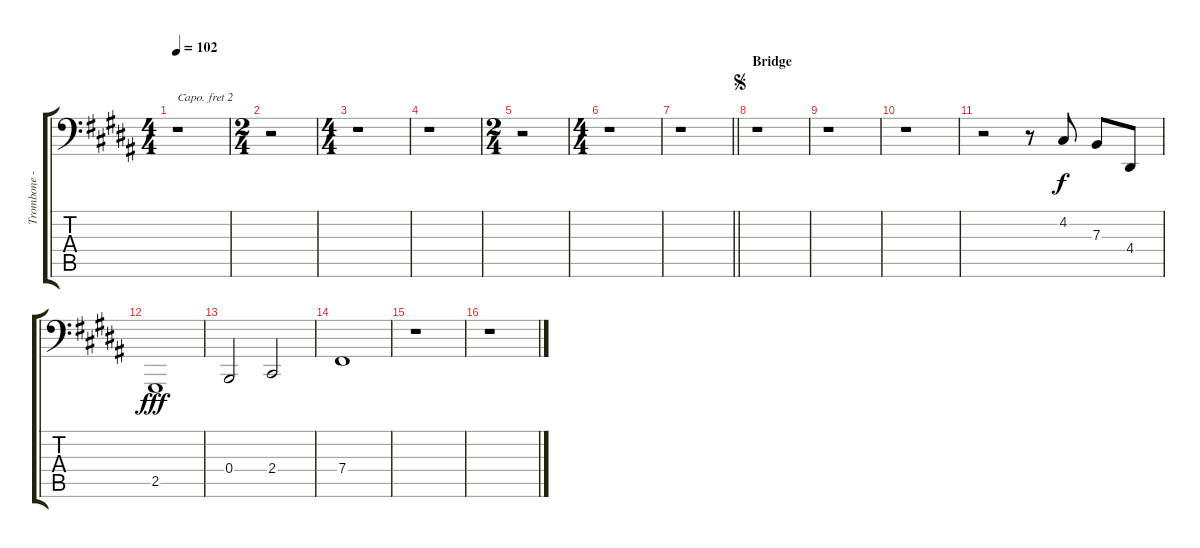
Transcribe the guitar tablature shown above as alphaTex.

\track ("Trombone - Pankow" "Trombone -") {instrument trombone}
\staff {score tabs}
\capo 2
\tuning (C3 G2 D2 A1 E1 B0) {hide}
\ts (4 4)
\tempo 102
\clef f4
\ks g#minor
r.1{dy f} |
\ts (2 4)
r.2 |
\ts (4 4)
\ks b
r.1 |
\ks g#minor
r.1 |
\ts (2 4)
r.2 |
\ts (4 4)
r.1 |
\barLineRight lightlight
\ks b
r.1 |
\section ("" "Bridge")
\jump segno
\ks g#minor
r.1 |
r.1 |
r.1 |
\ks b
r.2 r.8 4.2.8 7.3.8 4.4.8 |
\ks g#minor
2.5.1{dy fff} |
0.4.2 2.4.2 |
\ks b
7.4.1 |
\ks g#minor
r.1 |
r.1
